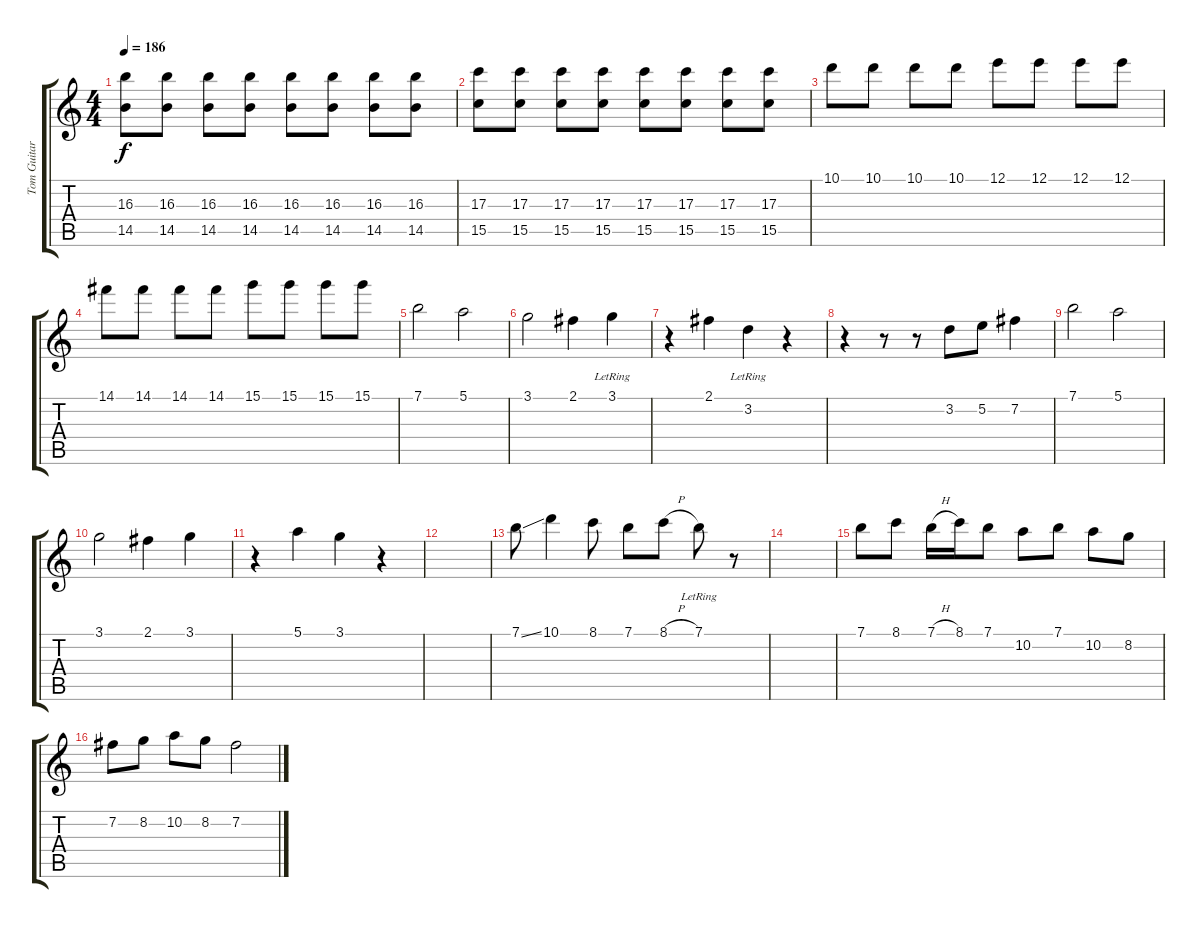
\track ("Tom Guitar 1" "Tom Guitar") {instrument overdrivenguitar}
\staff {score tabs}
\tuning (E4 B3 G3 D3 A2 E2) {hide}
\ts (4 4)
\tempo 186
\clef g2
\ks c
(16.3 14.5).8{dy f} (16.3 14.5).8 (16.3 14.5).8 (16.3 14.5).8 (16.3 14.5).8 (16.3 14.5).8 (16.3 14.5).8 (16.3 14.5).8 |
(17.3 15.5).8 (17.3 15.5).8 (17.3 15.5).8 (17.3 15.5).8 (17.3 15.5).8 (17.3 15.5).8 (17.3 15.5).8 (17.3 15.5).8 |
10.1.8 10.1.8 10.1.8 10.1.8 12.1.8 12.1.8 12.1.8 12.1.8 |
14.1.8 14.1.8 14.1.8 14.1.8 15.1.8 15.1.8 15.1.8 15.1.8 |
7.1.2 5.1.2 |
3.1.2 2.1.4 3.1{lr}.4 |
r.4 2.1.4 3.2{lr}.4 r.4 |
r.4 r.8 r.8 3.2.8 5.2.8 7.2.4 |
7.1.2 5.1.2 |
3.1.2 2.1.4 3.1.4 |
r.4 5.1.4 3.1.4 r.4 |
|
7.1{ss}.8 10.1.4 8.1.8 7.1.8 8.1{h}.8 7.1{lr}.8 r.8 |
|
7.1.8 8.1.8 7.1{h}.16 8.1.16 7.1.8 10.2.8 7.1.8 10.2.8 8.2.8 |
7.2.8 8.2.8 10.2.8 8.2.8 7.2.2
